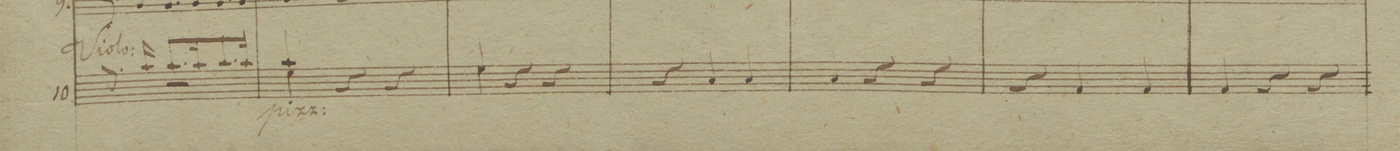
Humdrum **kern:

**kern	**fba	**dynam
*I"10.	*	*
*clefF4	*	*
*k[b-]	*	*
*M3/4	*	*
*^	*	*
8.r	2.r	.	.
16c/	.	.	.
8.c/L	.	.	.
16c/K	.	.	.
8.c/	.	.	.
16c/Jk	.	.	.
=9	=9	=9	=9
4c/	4G\	.	.
4r	4ryy	.	.
4r	4ryy	.	.
=10	=10	=10	=10
4G/	4G\	.	.
4r	4ryy	.	.
4r	4ryy	.	.
*v	*v	*	*
=11	=11	=11
4r	.	.
4C/	.	.
4C/	.	.
=12	=12	=12
4C/	.	.
4r	.	.
4r	.	.
=13	=13	=13
4r	.	.
4AA/	.	.
4AA/	.	.
=14	=14	=14
4AA/	.	.
4r	.	.
4r	.	.
=15	=15	=15
*-	*-	*-
